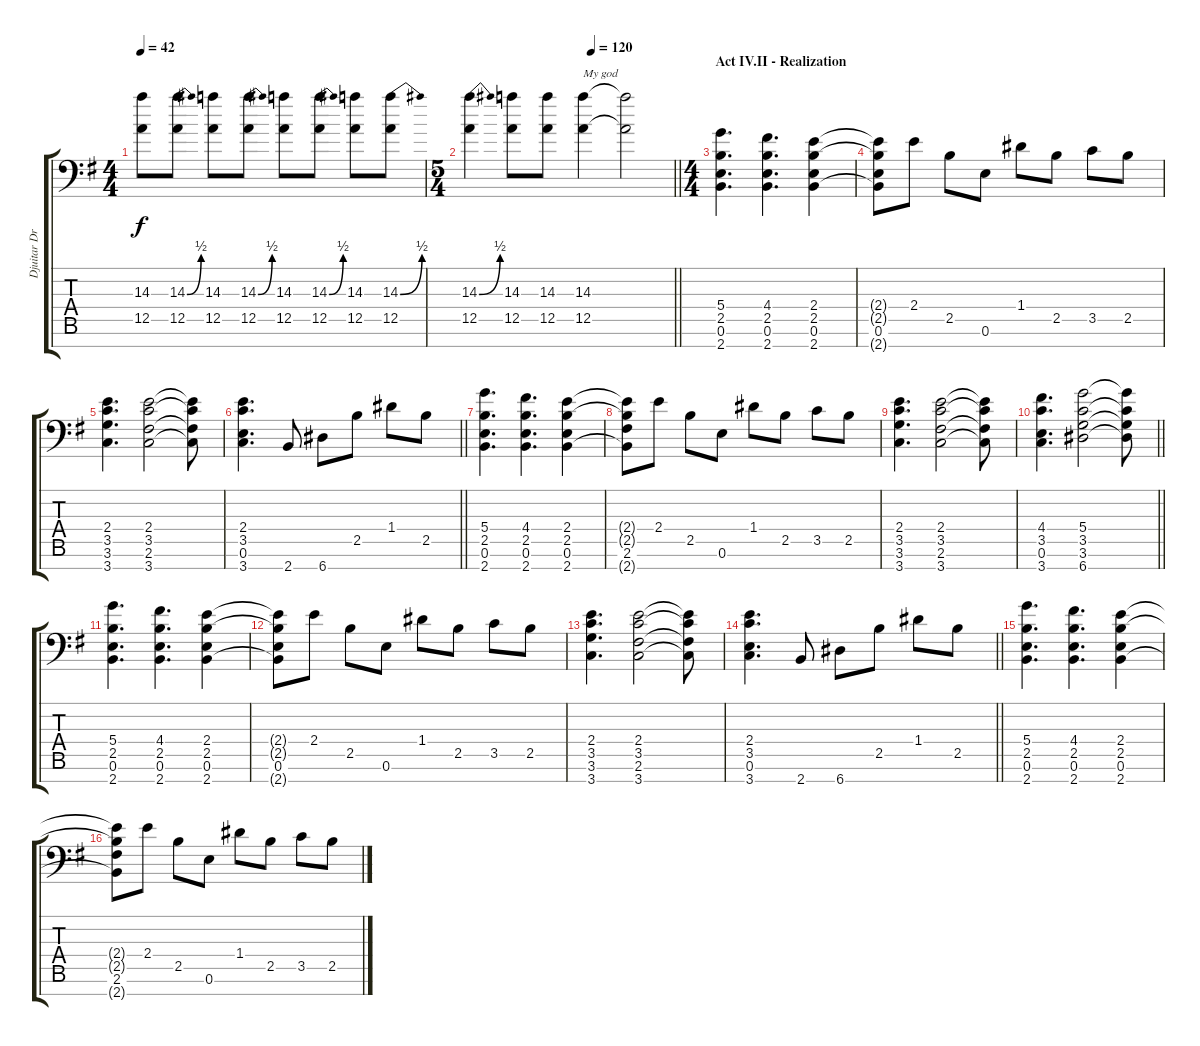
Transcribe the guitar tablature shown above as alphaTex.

\track ("Djuitar Dropped A" "Djuitar Dr") {instrument distortionguitar}
\staff {score tabs}
\tuning (E4 B3 G3 D3 A2 E2 A1) {hide}
\ts (4 4)
\tempo 42
\clef f4
\ks eminor
(14.3 12.5).8{dy f} (14.3{be (bend 0 0 60 2)} 12.5).8 (14.3 12.5).8 (14.3{be (bend 0 0 60 2)} 12.5).8 (14.3 12.5).8 (14.3{be (bend 0 0 60 2)} 12.5).8 (14.3 12.5).8 (14.3{be (bend 0 0 60 2)} 12.5).8 |
\ts (5 4)
\tempo (120 0.6)
\barLineRight lightlight
(14.3{be (bend 0 0 60 2)} 12.5).4 (14.3 12.5).8 (14.3 12.5).8 (14.3 12.5).4{txt "My god"} (14.3{t} 12.5{t}).2 |
\ts (4 4)
\section ("" "Act IV.II - Realization")
(5.4 2.5 0.6 2.7).4{d} (4.4 2.5 0.6 2.7).4{d} (2.4 2.5 0.6 2.7).4 |
(2.4{t} 2.5{t} 0.6 2.7{t}).8 2.4.8 2.5.8 0.6.8 1.4.8 2.5.8 3.5.8 2.5.8 |
(2.4 3.5 3.6 3.7).4{d} (2.4 3.5 2.6 3.7).2 (2.4{t} 3.5{t} 2.6{t} 3.7{t}).8 |
\barLineRight lightlight
(2.4 3.5 0.6 3.7).4{d} 2.7.8 6.7.8 2.5.8 1.4.8 2.5.8 |
(5.4 2.5 0.6 2.7).4{d} (4.4 2.5 0.6 2.7).4{d} (2.4 2.5 0.6 2.7).4 |
(2.4{t} 2.5{t} 2.6 2.7{t}).8 2.4.8 2.5.8 0.6.8 1.4.8 2.5.8 3.5.8 2.5.8 |
(2.4 3.5 3.6 3.7).4{d} (2.4 3.5 2.6 3.7).2 (2.4{t} 3.5{t} 2.6{t} 3.7{t}).8 |
\barLineRight lightlight
(4.4 3.5 0.6 3.7).4{d} (5.4 3.5 3.6 6.7).2 (5.4{t} 3.5{t} 3.6{t} 6.7{t}).8 |
(5.4 2.5 0.6 2.7).4{d} (4.4 2.5 0.6 2.7).4{d} (2.4 2.5 0.6 2.7).4 |
(2.4{t} 2.5{t} 0.6 2.7{t}).8 2.4.8 2.5.8 0.6.8 1.4.8 2.5.8 3.5.8 2.5.8 |
(2.4 3.5 3.6 3.7).4{d} (2.4 3.5 2.6 3.7).2 (2.4{t} 3.5{t} 2.6{t} 3.7{t}).8 |
\barLineRight lightlight
(2.4 3.5 0.6 3.7).4{d} 2.7.8 6.7.8 2.5.8 1.4.8 2.5.8 |
(5.4 2.5 0.6 2.7).4{d} (4.4 2.5 0.6 2.7).4{d} (2.4 2.5 0.6 2.7).4 |
(2.4{t} 2.5{t} 2.6 2.7{t}).8 2.4.8 2.5.8 0.6.8 1.4.8 2.5.8 3.5.8 2.5.8
